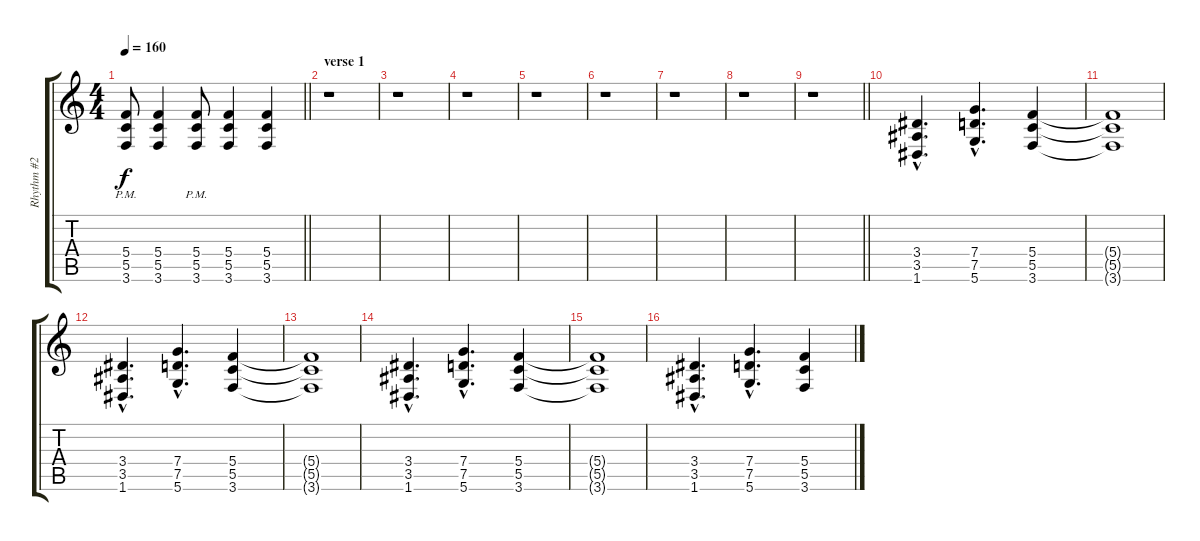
\track ("Rhythm #2" "Rhythm #2") {instrument distortionguitar}
\staff {score tabs}
\tuning (D4 A3 F3 C3 G2 D2) {hide}
\ts (4 4)
\tempo 160
\clef g2
\barLineRight lightlight
\ks aminor
(5.4{pm} 5.5{pm} 3.6{pm}).8{dy f} (5.4 5.5 3.6).4 (5.4{pm} 5.5{pm} 3.6{pm}).8 (5.4 5.5 3.6).4 (5.4 5.5 3.6).4 |
\section ("" "verse 1")
r.1 |
r.1 |
r.1 |
r.1 |
r.1 |
r.1 |
r.1 |
\barLineRight lightlight
r.1 |
\section ("" "")
(3.4{hac} 3.5{hac} 1.6{hac}).4{d} (7.4{hac} 7.5{hac} 5.6{hac}).4{d} (5.4 5.5 3.6).4 |
(5.4{t} 5.5{t} 3.6{t}).1 |
(3.4{hac} 3.5{hac} 1.6{hac}).4{d} (7.4{hac} 7.5{hac} 5.6{hac}).4{d} (5.4 5.5 3.6).4 |
(5.4{t} 5.5{t} 3.6{t}).1 |
(3.4{hac} 3.5{hac} 1.6{hac}).4{d} (7.4{hac} 7.5{hac} 5.6{hac}).4{d} (5.4 5.5 3.6).4 |
(5.4{t} 5.5{t} 3.6{t}).1 |
(3.4{hac} 3.5{hac} 1.6{hac}).4{d} (7.4{hac} 7.5{hac} 5.6{hac}).4{d} (5.4 5.5 3.6).4
